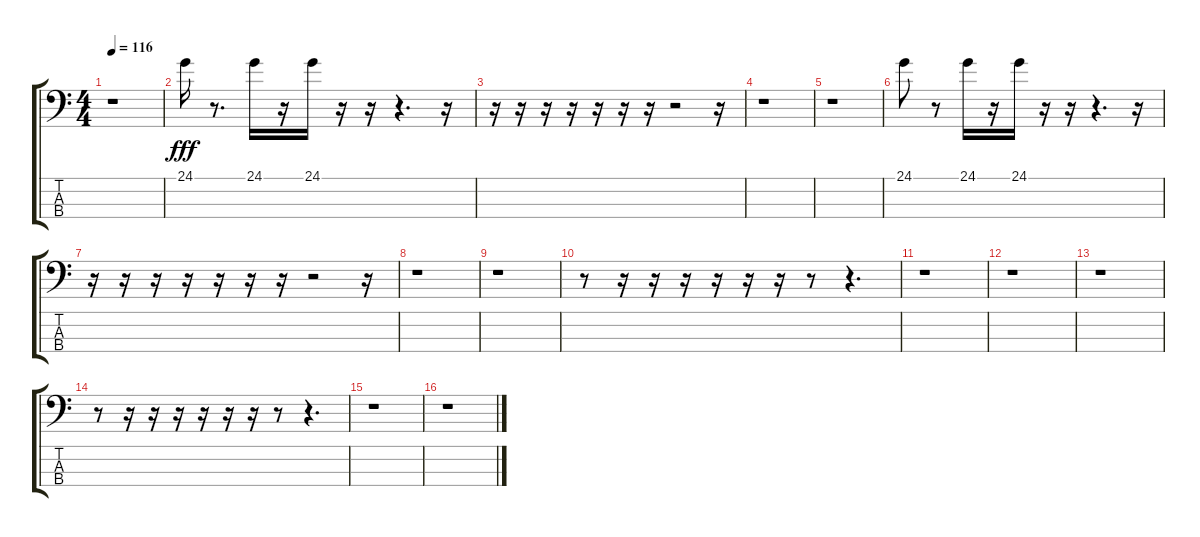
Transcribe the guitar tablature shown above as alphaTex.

\track "" {instrument lead8bassandlead}
\staff {score tabs}
\tuning (G2 D2 A1 E1) {hide}
\ts (4 4)
\tempo 116
\clef f4
\ks c
r.1{dy fff} |
24.1.16 r.8{d} 24.1.16 r.16 24.1.16 r.16 r.16 r.4{d} r.16 |
r.16 r.16 r.16 r.16 r.16 r.16 r.16 r.2 r.16 |
r.1 |
r.1 |
24.1.8 r.8 24.1.16 r.16 24.1.16 r.16 r.16 r.4{d} r.16 |
r.16 r.16 r.16 r.16 r.16 r.16 r.16 r.2 r.16 |
r.1 |
r.1 |
r.8 r.16 r.16 r.16 r.16 r.16 r.16 r.8 r.4{d} |
r.1 |
r.1 |
r.1 |
r.8 r.16 r.16 r.16 r.16 r.16 r.16 r.8 r.4{d} |
r.1 |
r.1
